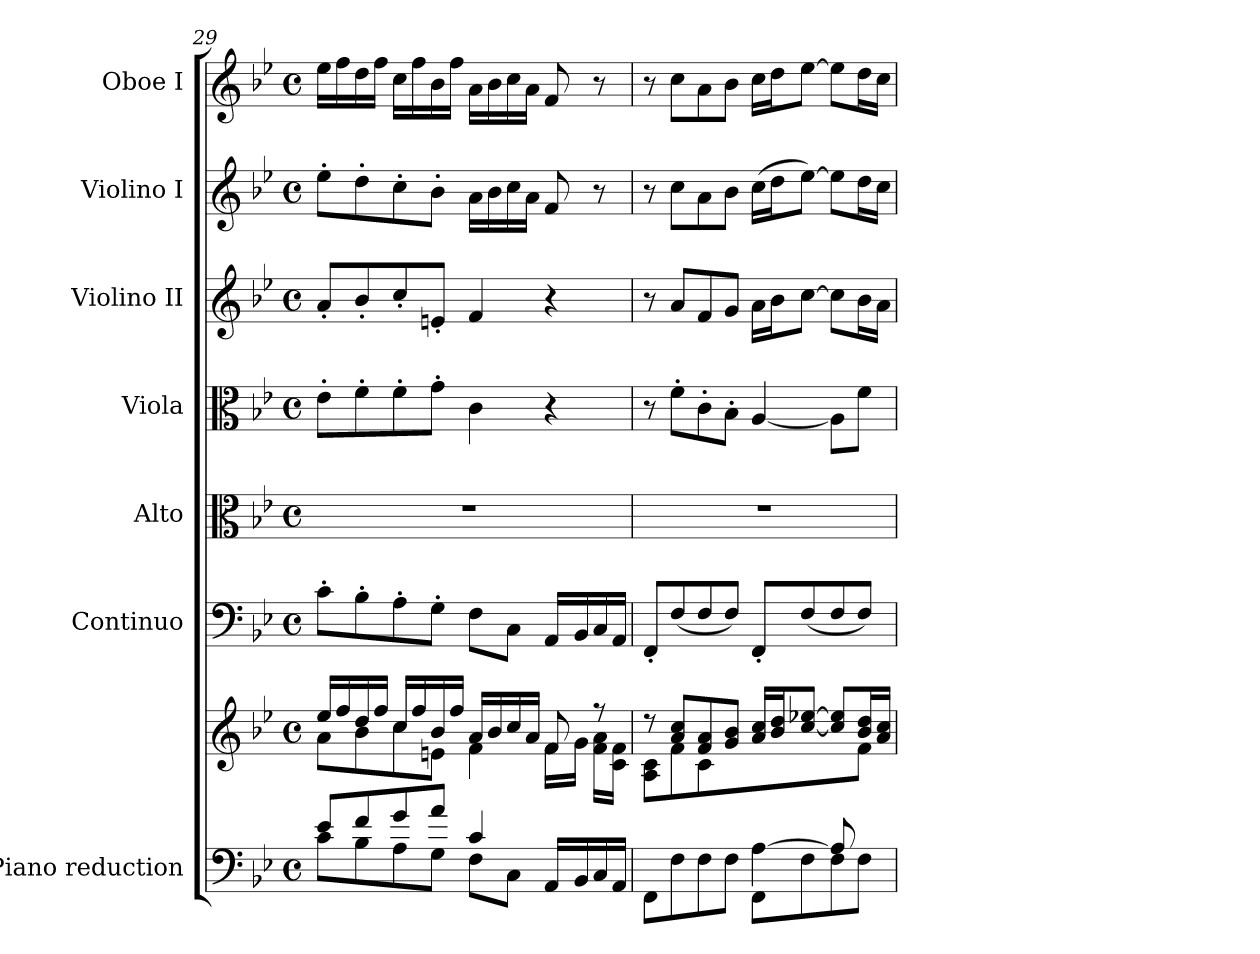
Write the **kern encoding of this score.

**kern	**kern	**kern	**kern	**kern	**kern	**kern	**kern
*part7	*part7	*part6	*part5	*part4	*part3	*part2	*part1
*staff8	*staff7	*staff6	*staff5	*staff4	*staff3	*staff2	*staff1
*I"Piano reduction	*	*I"Continuo	*I"Alto	*I"Viola	*I"Violino II	*I"Violino I	*I"Oboe I
*I'Pno	*	*	*	*I'Vla	*I'Vln	*I'Vln	*I'Ob
*clefF4	*clefG2	*clefF4	*clefC3	*clefC3	*clefG2	*clefG2	*clefG2
*k[b-e-]	*k[b-e-]	*k[b-e-]	*k[b-e-]	*k[b-e-]	*k[b-e-]	*k[b-e-]	*k[b-e-]
*M4/4	*M4/4	*M4/4	*M4/4	*M4/4	*M4/4	*M4/4	*M4/4
*met(c)	*met(c)	*met(c)	*met(c)	*met(c)	*met(c)	*met(c)	*met(c)
=29	=29	=29	=29	=29	=29	=29	=29
*^	*^	*	*	*	*	*	*
8e-/L	8c\L	16ee-/LL	8a\L	8c'\L	1r	8e-'\L	8a'/L	8ee-'\L	16ee-\LL
.	.	16ff/	.	.	.	.	.	.	16ff\
8f/	8B-\	16dd/	8b-\	8B-'\	.	8f'\	8b-'/	8dd'\	16dd\
.	.	16ff/JJ	.	.	.	.	.	.	16ff\JJ
8g/	8A\	16cc/LL	8cc\	8A'\	.	8f'\	8cc'/	8cc'\	16cc\LL
.	.	16ff/	.	.	.	.	.	.	16ff\
8a/J	8G\J	16b-/	8en\J	8G'\J	.	8g'\J	8en'/J	8b-'\J	16b-\
.	.	16ff/JJ	.	.	.	.	.	.	16ff\JJ
4c/	8F\L	16a/LL	4f\	8F\L	.	4c\	4f/	16a\LL	16a\LL
.	.	16b-/	.	.	.	.	.	16b-\	16b-\
.	8C\J	16cc/	.	8C\J	.	.	.	16cc\	16cc\
.	.	16a/JJ	.	.	.	.	.	16a\JJ	16a\JJ
16AA/LL	4ryy	8f/	16f\LL	16AA/LL	.	4r	4r	8f/	8f/
16BB-/	.	.	16g\JJ	16BB-/	.	.	.	.	.
16C/	.	8r	16f\ 16a\LL	16C/	.	.	.	8r	8r
16AA/JJ	.	.	16c\ 16f\JJ	16AA/JJ	.	.	.	.	.
!!LO:LB:g=z
=30	=30	=30	=30	=30	=30	=30	=30	=30	=30
4.ryy	8FF\L	8r	8A\ 8c\L	8FF'/L	1r	8r	8r	8r	8r
.	8F\	8a/ 8cc/L	8f\	(8F/	.	8f'\L	8a/L	8cc\L	8cc\L
.	8F\	8f/ 8a/	8c\	8F/	.	8c'\	8f/	8a\	8a\
8B-/J	8F\J	8g/ 8b-/J	2ryy	8F/J)	.	8B-'\J	8g/J	8b-\J	8b-\J
[4A\	8FF\L	16a/ 16cc/LL	.	8FF'/L	.	[4A/	16a\LL	(16cc\LL	16cc\LL
.	.	16b-/ 16dd/J	.	.	.	.	16b-\J	16dd\J	16dd\J
.	8F\	[8cc/ [8ee-X/J	.	(8F/	.	.	[8cc\J	[8ee-\J)	[8ee-\J
8A/L]	8F\	8cc/] 8ee-/]L	.	8F/	.	8A\L]	8cc\L]	8ee-\L]	8ee-\L]
8ryy	8F\J	16b-/ 16dd/L	8f\J	8F/J)	.	8f\J	16b-\L	16dd\L	16dd\L
.	.	16a/ 16cc/JJ	.	.	.	.	16a\JJ	16cc\JJ	16cc\JJ
*v	*v	*	*	*	*	*	*	*	*
*	*v	*v	*	*	*	*	*	*
=	=	=	=	=	=	=	=
*-	*-	*-	*-	*-	*-	*-	*-
